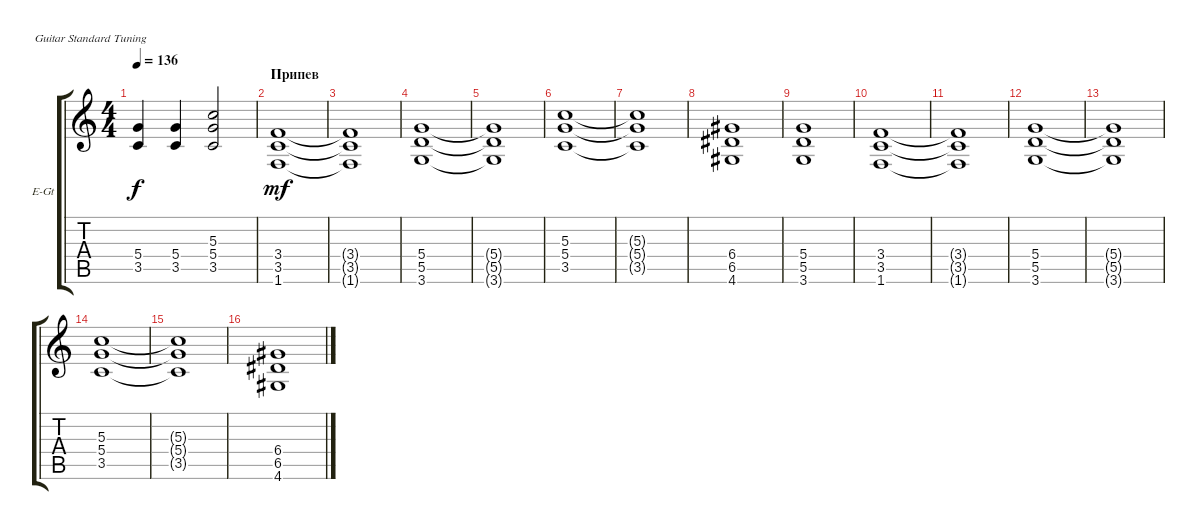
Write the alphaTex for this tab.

\defaultSystemsLayout 4
\bracketExtendMode groupsimilarinstruments
\firstSystemTrackNameOrientation horizontal
\otherSystemsTrackNameOrientation horizontal
\track ("Левин" "E-Gt") {instrument overdrivenguitar}
\staff {score tabs}
\tuning (E4 B3 G3 D3 A2 E2)
\ts (4 4)
\tempo 136
\clef g2
\ks c
(3.5 5.4).4{dy f} (3.5 5.4).4 (5.3 5.4 3.5).2 |
\section ("" "Припев")
(1.6 3.5 3.4).1{dy mf} |
(1.6{t} 3.5{t} 3.4{t}).1 |
(3.6 5.5 5.4).1 |
(3.6{t} 5.5{t} 5.4{t}).1 |
(3.5 5.4 5.3).1 |
(5.3{t} 5.4{t} 3.5{t}).1 |
(4.6 6.5 6.4).1 |
(3.6 5.5 5.4).1 |
(1.6 3.5 3.4).1 |
(1.6{t} 3.5{t} 3.4{t}).1 |
(3.6 5.5 5.4).1 |
(3.6{t} 5.5{t} 5.4{t}).1 |
(3.5 5.4 5.3).1 |
(5.3{t} 5.4{t} 3.5{t}).1 |
(4.6 6.5 6.4).1
